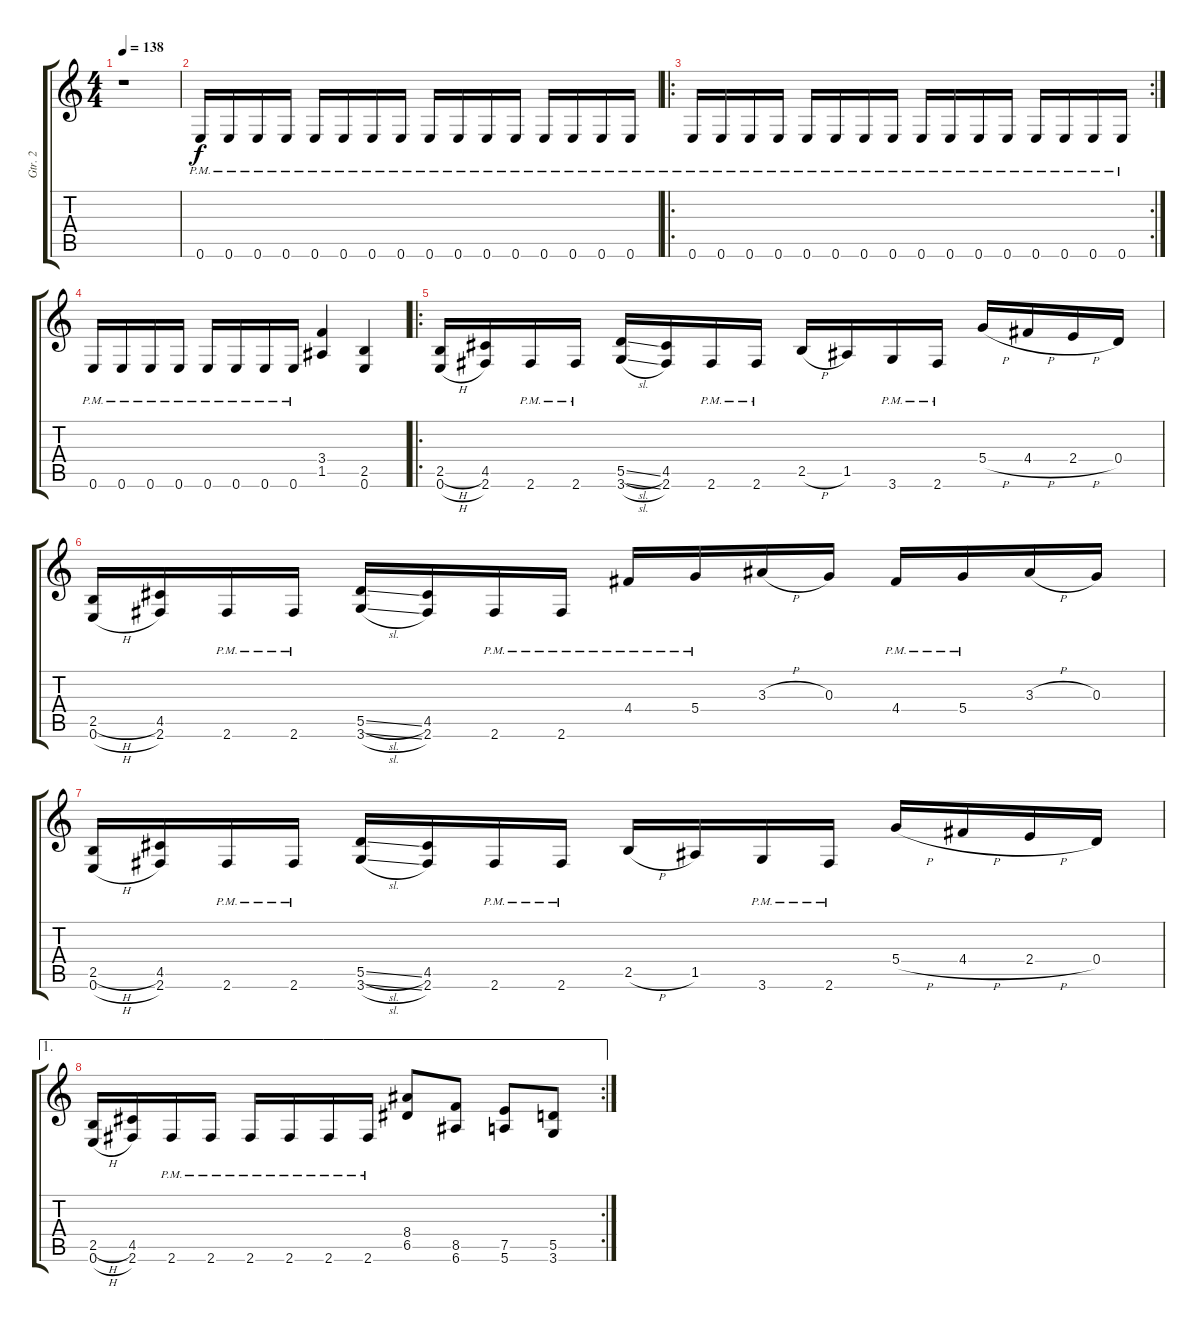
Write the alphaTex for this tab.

\track ("Gtr. 2" "Gtr. 2") {instrument distortionguitar}
\staff {score tabs}
\tuning (E4 B3 G3 D3 A2 E2) {hide}
\ts (4 4)
\tempo 138
\clef g2
\ks c
r.1{dy f instrument distortionguitar} |
0.6{pm}.16 0.6{pm}.16 0.6{pm}.16 0.6{pm}.16 0.6{pm}.16 0.6{pm}.16 0.6{pm}.16 0.6{pm}.16 0.6{pm}.16 0.6{pm}.16 0.6{pm}.16 0.6{pm}.16 0.6{pm}.16 0.6{pm}.16 0.6{pm}.16 0.6{pm}.16 |
\ro
\rc 2
0.6{pm}.16 0.6{pm}.16 0.6{pm}.16 0.6{pm}.16 0.6{pm}.16 0.6{pm}.16 0.6{pm}.16 0.6{pm}.16 0.6{pm}.16 0.6{pm}.16 0.6{pm}.16 0.6{pm}.16 0.6{pm}.16 0.6{pm}.16 0.6{pm}.16 0.6{pm}.16 |
0.6{pm}.16 0.6{pm}.16 0.6{pm}.16 0.6{pm}.16 0.6{pm}.16 0.6{pm}.16 0.6{pm}.16 0.6{pm}.16 (3.4 1.5).4 (2.5 0.6).4 |
\ro
(2.5{h} 0.6{h}).16 (4.5 2.6).16 2.6{pm}.16 2.6{pm}.16 (5.5{sl} 3.6{sl}).16 (4.5 2.6).16 2.6{pm}.16 2.6{pm}.16 2.5{h}.16 1.5.16 3.6{pm}.16 2.6{pm}.16 5.4{h}.16 4.4{h}.16 2.4{h}.16 0.4.16 |
(2.5{h} 0.6{h}).16 (4.5 2.6).16 2.6{pm}.16 2.6{pm}.16 (5.5{sl} 3.6{sl}).16 (4.5 2.6).16 2.6{pm}.16 2.6{pm}.16 4.4{pm}.16 5.4{pm}.16 3.3{h}.16 0.3.16 4.4{pm}.16 5.4{pm}.16 3.3{h}.16 0.3.16 |
(2.5{h} 0.6{h}).16 (4.5 2.6).16 2.6{pm}.16 2.6{pm}.16 (5.5{sl} 3.6{sl}).16 (4.5 2.6).16 2.6{pm}.16 2.6{pm}.16 2.5{h}.16 1.5.16 3.6{pm}.16 2.6{pm}.16 5.4{h}.16 4.4{h}.16 2.4{h}.16 0.4.16 |
\ae 1
\rc 2
(2.5{h} 0.6{h}).16 (4.5 2.6).16 2.6{pm}.16 2.6{pm}.16 2.6{pm}.16 2.6{pm}.16 2.6{pm}.16 2.6{pm}.16 (8.4 6.5).8 (8.5 6.6).8 (7.5 5.6).8 (5.5 3.6).8
